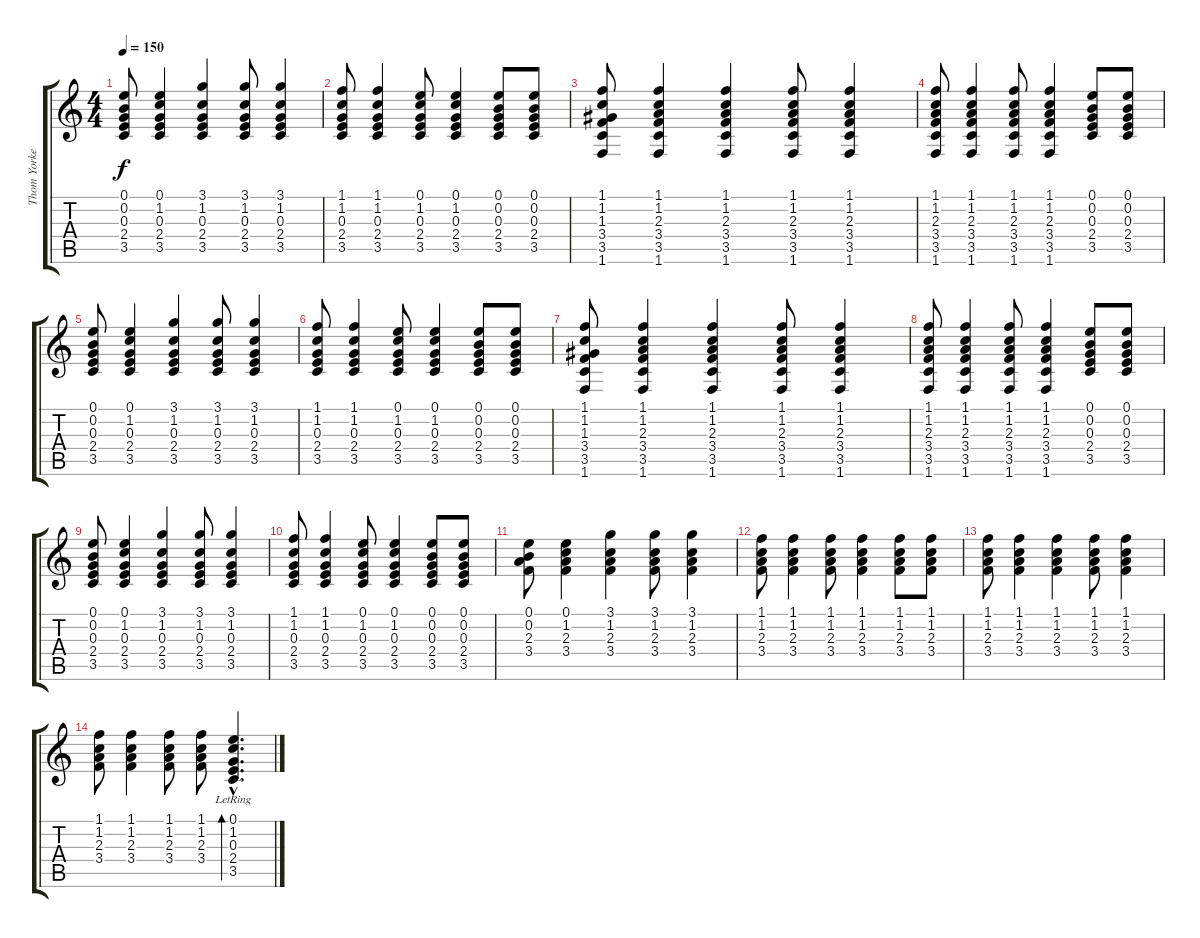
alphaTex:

\track ("Thom Yorke" "Thom Yorke") {instrument acousticguitarnylon}
\staff {score tabs}
\tuning (E4 B3 G3 D3 A2 E2) {hide}
\ts (4 4)
\tempo 150
\clef g2
\ks c
(0.1 0.2 0.3 2.4 3.5).8{dy f} (0.1 1.2 0.3 2.4 3.5).4 (3.1 1.2 0.3 2.4 3.5).4 (3.1 1.2 0.3 2.4 3.5).8 (3.1 1.2 0.3 2.4 3.5).4 |
(1.1 1.2 0.3 2.4 3.5).8 (1.1 1.2 0.3 2.4 3.5).4 (0.1 1.2 0.3 2.4 3.5).8 (0.1 1.2 0.3 2.4 3.5).4 (0.1 0.2 0.3 2.4 3.5).8 (0.1 0.2 0.3 2.4 3.5).8 |
(1.1 1.2 1.3 3.4 3.5 1.6).8 (1.1 1.2 2.3 3.4 3.5 1.6).4 (1.1 1.2 2.3 3.4 3.5 1.6).4 (1.1 1.2 2.3 3.4 3.5 1.6).8 (1.1 1.2 2.3 3.4 3.5 1.6).4 |
(1.1 1.2 2.3 3.4 3.5 1.6).8 (1.1 1.2 2.3 3.4 3.5 1.6).4 (1.1 1.2 2.3 3.4 3.5 1.6).8 (1.1 1.2 2.3 3.4 3.5 1.6).4 (0.1 0.2 0.3 2.4 3.5).8 (0.1 0.2 0.3 2.4 3.5).8 |
(0.1 0.2 0.3 2.4 3.5).8 (0.1 1.2 0.3 2.4 3.5).4 (3.1 1.2 0.3 2.4 3.5).4 (3.1 1.2 0.3 2.4 3.5).8 (3.1 1.2 0.3 2.4 3.5).4 |
(1.1 1.2 0.3 2.4 3.5).8 (1.1 1.2 0.3 2.4 3.5).4 (0.1 1.2 0.3 2.4 3.5).8 (0.1 1.2 0.3 2.4 3.5).4 (0.1 0.2 0.3 2.4 3.5).8 (0.1 0.2 0.3 2.4 3.5).8 |
(1.1 1.2 1.3 3.4 3.5 1.6).8 (1.1 1.2 2.3 3.4 3.5 1.6).4 (1.1 1.2 2.3 3.4 3.5 1.6).4 (1.1 1.2 2.3 3.4 3.5 1.6).8 (1.1 1.2 2.3 3.4 3.5 1.6).4 |
(1.1 1.2 2.3 3.4 3.5 1.6).8 (1.1 1.2 2.3 3.4 3.5 1.6).4 (1.1 1.2 2.3 3.4 3.5 1.6).8 (1.1 1.2 2.3 3.4 3.5 1.6).4 (0.1 0.2 0.3 2.4 3.5).8 (0.1 0.2 0.3 2.4 3.5).8 |
(0.1 0.2 0.3 2.4 3.5).8 (0.1 1.2 0.3 2.4 3.5).4 (3.1 1.2 0.3 2.4 3.5).4 (3.1 1.2 0.3 2.4 3.5).8 (3.1 1.2 0.3 2.4 3.5).4 |
(1.1 1.2 0.3 2.4 3.5).8 (1.1 1.2 0.3 2.4 3.5).4 (0.1 1.2 0.3 2.4 3.5).8 (0.1 1.2 0.3 2.4 3.5).4 (0.1 0.2 0.3 2.4 3.5).8 (0.1 0.2 0.3 2.4 3.5).8 |
(0.1 0.2 2.3 3.4).8 (0.1 1.2 2.3 3.4).4 (3.1 1.2 2.3 3.4).4 (3.1 1.2 2.3 3.4).8 (3.1 1.2 2.3 3.4).4 |
(1.1 1.2 2.3 3.4).8 (1.1 1.2 2.3 3.4).4 (1.1 1.2 2.3 3.4).8 (1.1 1.2 2.3 3.4).4 (1.1 1.2 2.3 3.4).8 (1.1 1.2 2.3 3.4).8 |
(1.1 1.2 2.3 3.4).8 (1.1 1.2 2.3 3.4).4 (1.1 1.2 2.3 3.4).4 (1.1 1.2 2.3 3.4).8 (1.1 1.2 2.3 3.4).4 |
(1.1 1.2 2.3 3.4).8 (1.1 1.2 2.3 3.4).4 (1.1 1.2 2.3 3.4).8 (1.1 1.2 2.3 3.4).8 (0.1{hac} 1.2{hac} 0.3{hac} 2.4{hac lr} 3.5{hac}).4{d bd 480}
